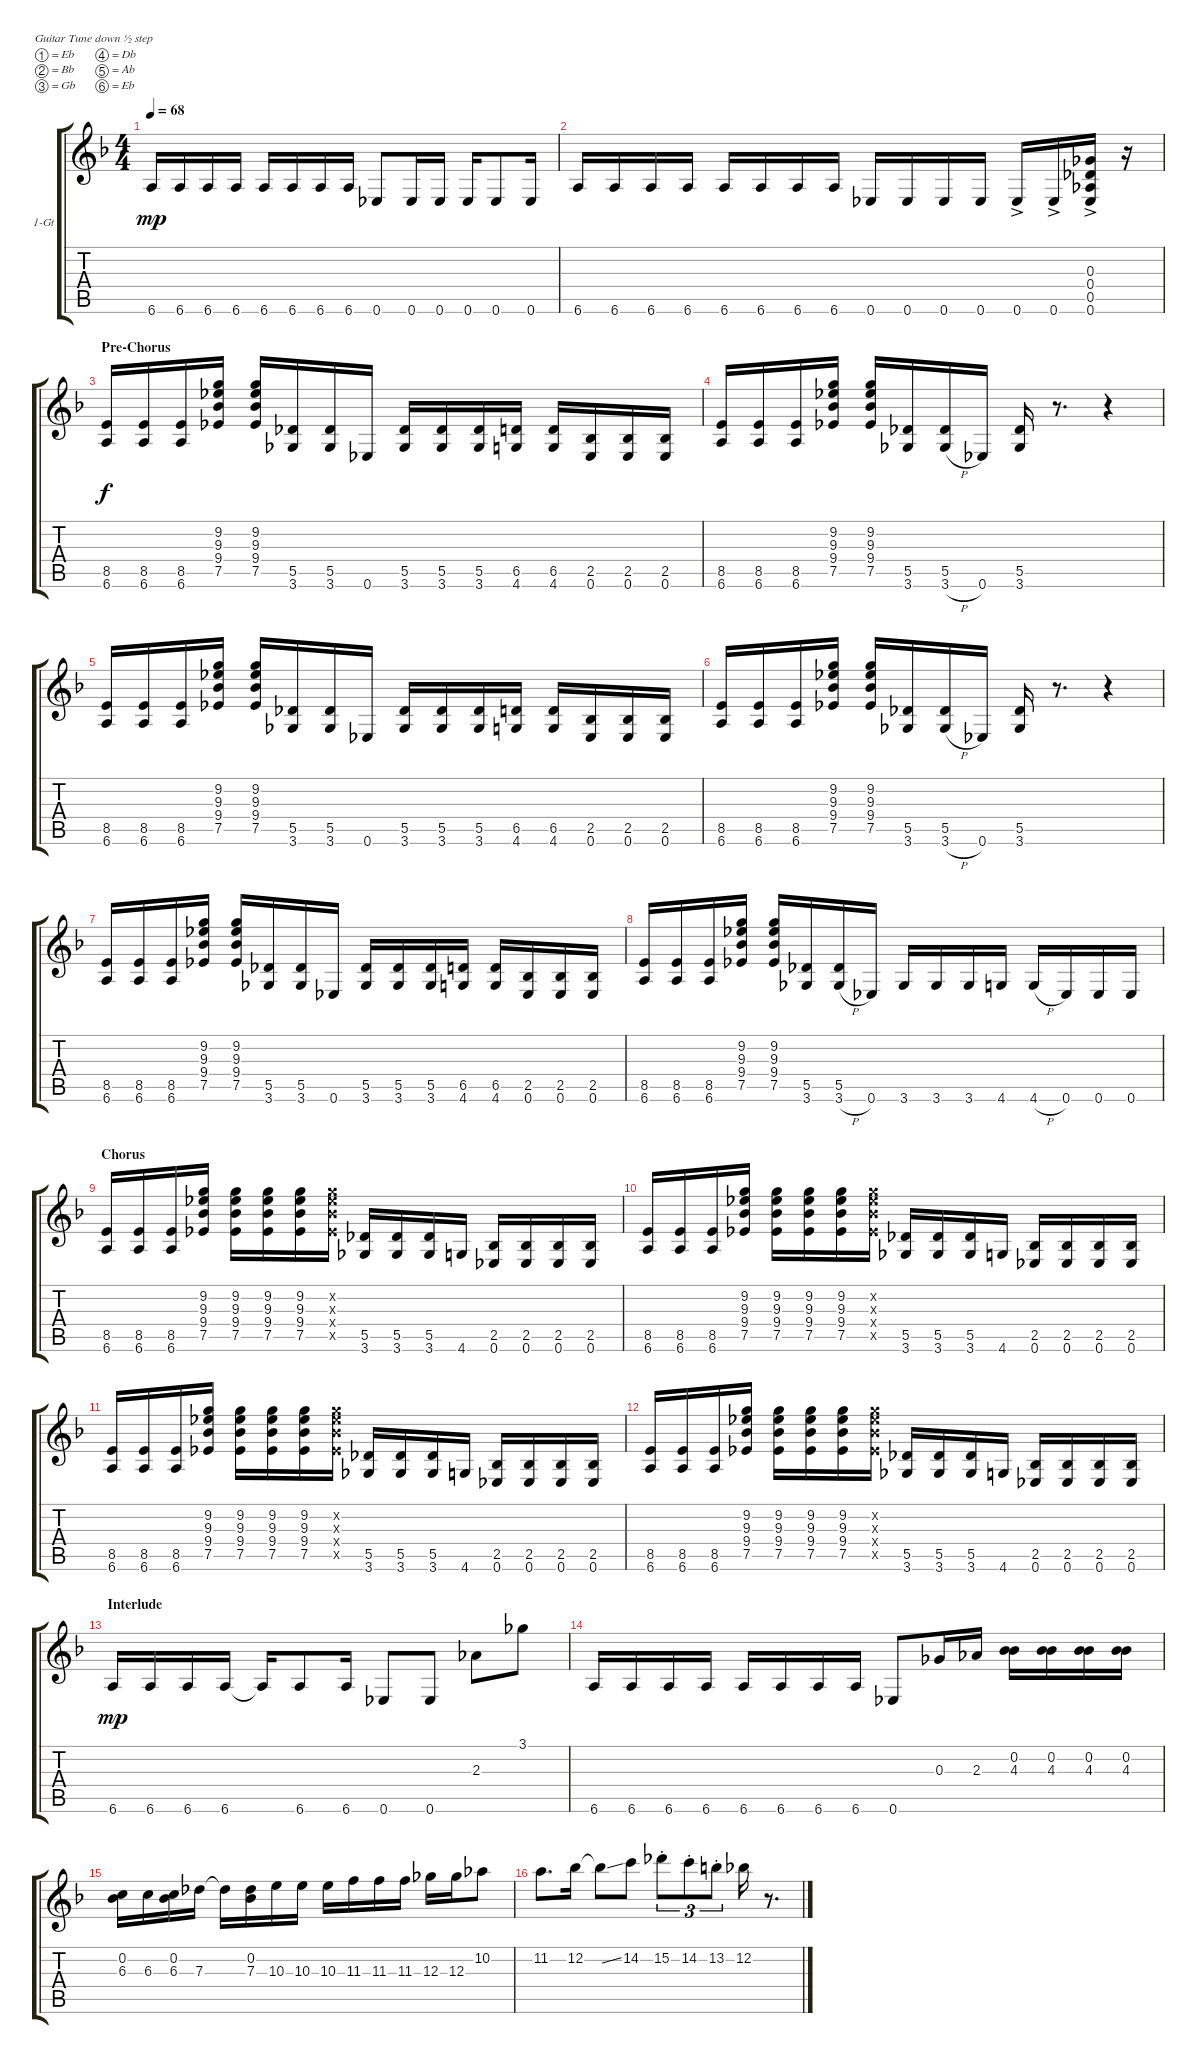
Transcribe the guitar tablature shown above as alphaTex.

\defaultSystemsLayout 4
\bracketExtendMode groupsimilarinstruments
\firstSystemTrackNameOrientation horizontal
\otherSystemsTrackNameOrientation horizontal
\track ("1 Guitar" "1-Gt") {instrument electricguitarclean}
\staff {score tabs}
\tuning (Eb4 Bb3 Gb3 Db3 Ab2 Eb2)
\ts (4 4)
\tempo 68
\clef g2
\ks f
6.6.16{dy mp} 6.6.16 6.6.16 6.6.16 6.6.16 6.6.16 6.6.16 6.6.16 0.6.8 0.6.16 0.6.16 0.6.16 0.6.8 0.6.16 |
6.6.16 6.6.16 6.6.16 6.6.16 6.6.16 6.6.16 6.6.16 6.6.16 0.6.16 0.6.16 0.6.16 0.6.16 0.6{ac}.16 0.6{ac}.16 (0.6{ac} 0.5{ac} 0.4{ac} 0.3{ac}).16 r.16 |
\section ("" "Pre-Chorus")
(6.6 8.5).16{dy f} (6.6 8.5).16 (6.6 8.5).16 (7.5 9.4 9.2 9.3).16 (7.5 9.4 9.3 9.2).16 (3.6 5.5).16 (3.6 5.5).16 0.6.16 (3.6 5.5).16 (3.6 5.5).16 (3.6 5.5).16 (4.6 6.5).16 (4.6 6.5).16 (0.6 2.5).16 (0.6 2.5).16 (0.6 2.5).16 |
(6.6 8.5).16 (6.6 8.5).16 (6.6 8.5).16 (7.5 9.4 9.3 9.2).16 (7.5 9.4 9.3 9.2).16 (3.6 5.5).16 (3.6{h} 5.5).16 0.6.16 (3.6 5.5).16 r.8{d} r.4 |
(6.6 8.5).16 (6.6 8.5).16 (6.6 8.5).16 (7.5 9.4 9.2 9.3).16 (7.5 9.4 9.3 9.2).16 (3.6 5.5).16 (3.6 5.5).16 0.6.16 (3.6 5.5).16 (3.6 5.5).16 (3.6 5.5).16 (4.6 6.5).16 (4.6 6.5).16 (0.6 2.5).16 (0.6 2.5).16 (0.6 2.5).16 |
(6.6 8.5).16 (6.6 8.5).16 (6.6 8.5).16 (7.5 9.4 9.3 9.2).16 (7.5 9.4 9.3 9.2).16 (3.6 5.5).16 (3.6{h} 5.5).16 0.6.16 (3.6 5.5).16 r.8{d} r.4 |
(6.6 8.5).16 (6.6 8.5).16 (6.6 8.5).16 (7.5 9.4 9.2 9.3).16 (7.5 9.4 9.3 9.2).16 (3.6 5.5).16 (3.6 5.5).16 0.6.16 (3.6 5.5).16 (3.6 5.5).16 (3.6 5.5).16 (4.6 6.5).16 (4.6 6.5).16 (0.6 2.5).16 (0.6 2.5).16 (0.6 2.5).16 |
(6.6 8.5).16 (6.6 8.5).16 (6.6 8.5).16 (7.5 9.4 9.3 9.2).16 (7.5 9.4 9.3 9.2).16 (3.6 5.5).16 (3.6{h} 5.5).16 0.6.16 3.6.16 3.6.16 3.6.16 4.6.16 4.6{h}.16 0.6.16 0.6.16 0.6.16 |
\section ("" "Chorus")
(6.6 8.5).16 (6.6 8.5).16 (6.6 8.5).16 (7.5 9.4 9.3 9.2).16 (7.5 9.4 9.3 9.2).16 (7.5 9.4 9.3 9.2).16 (7.5 9.3 9.4 9.2).16 (7.5{x} 9.3{x} 9.4{x} 9.2{x}).16 (3.6 5.5).16 (3.6 5.5).16 (3.6 5.5).16 4.6.16 (0.6 2.5).16 (0.6 2.5).16 (0.6 2.5).16 (0.6 2.5).16 |
(6.6 8.5).16 (6.6 8.5).16 (6.6 8.5).16 (7.5 9.4 9.3 9.2).16 (7.5 9.4 9.3 9.2).16 (7.5 9.4 9.3 9.2).16 (7.5 9.3 9.4 9.2).16 (7.5{x} 9.3{x} 9.4{x} 9.2{x}).16 (3.6 5.5).16 (3.6 5.5).16 (3.6 5.5).16 4.6.16 (0.6 2.5).16 (0.6 2.5).16 (0.6 2.5).16 (0.6 2.5).16 |
(6.6 8.5).16 (6.6 8.5).16 (6.6 8.5).16 (7.5 9.4 9.3 9.2).16 (7.5 9.4 9.3 9.2).16 (7.5 9.4 9.3 9.2).16 (7.5 9.3 9.4 9.2).16 (7.5{x} 9.3{x} 9.4{x} 9.2{x}).16 (3.6 5.5).16 (3.6 5.5).16 (3.6 5.5).16 4.6.16 (0.6 2.5).16 (0.6 2.5).16 (0.6 2.5).16 (0.6 2.5).16 |
(6.6 8.5).16 (6.6 8.5).16 (6.6 8.5).16 (7.5 9.4 9.3 9.2).16 (7.5 9.4 9.3 9.2).16 (7.5 9.4 9.3 9.2).16 (7.5 9.3 9.4 9.2).16 (7.5{x} 9.3{x} 9.4{x} 9.2{x}).16 (3.6 5.5).16 (3.6 5.5).16 (3.6 5.5).16 4.6.16 (0.6 2.5).16 (0.6 2.5).16 (0.6 2.5).16 (0.6 2.5).16 |
\section ("" "Interlude")
6.6.16{dy mp} 6.6.16 6.6.16 6.6.16 6.6{t}.16 6.6.8 6.6.16 0.6.8 0.6.8 2.3.8 3.1.8 |
6.6.16 6.6.16 6.6.16 6.6.16 6.6.16 6.6.16 6.6.16 6.6.16 0.6.8 0.3.16 2.3.16 (4.3 0.2).16 (4.3 0.2).16 (4.3 0.2).16 (4.3 0.2).16 |
(6.3 0.2).16 6.3.16 (6.3 0.2).16 7.3.16 7.3{t}.16 (7.3 0.2).16 10.3.16 10.3.16 10.3.16 11.3.16 11.3.16 11.3.16 12.3.16 12.3.16 10.2.8 |
11.2.8{d} 12.2.16 12.2{ss t}.8 14.2.8 15.2{st}.8{tu (3 2)} 14.2{st}.8{tu (3 2)} 13.2{st}.8{tu (3 2)} 12.2.16 r.8{d}
